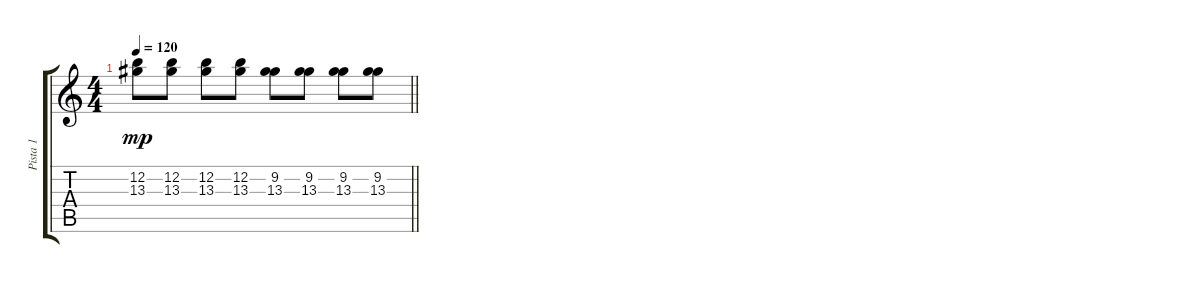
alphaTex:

\track ("Pista 1" "Pista 1") {instrument overdrivenguitar}
\staff {score tabs}
\tuning (E4 B3 G3 D3 A2 E2) {hide}
\ts (4 4)
\tempo 120
\clef g2
\barLineRight lightlight
\ks c
(12.2 13.3).8{dy mp} (12.2 13.3).8 (12.2 13.3).8 (12.2 13.3).8 (9.2 13.3).8 (9.2 13.3).8 (9.2 13.3).8 (9.2 13.3).8
